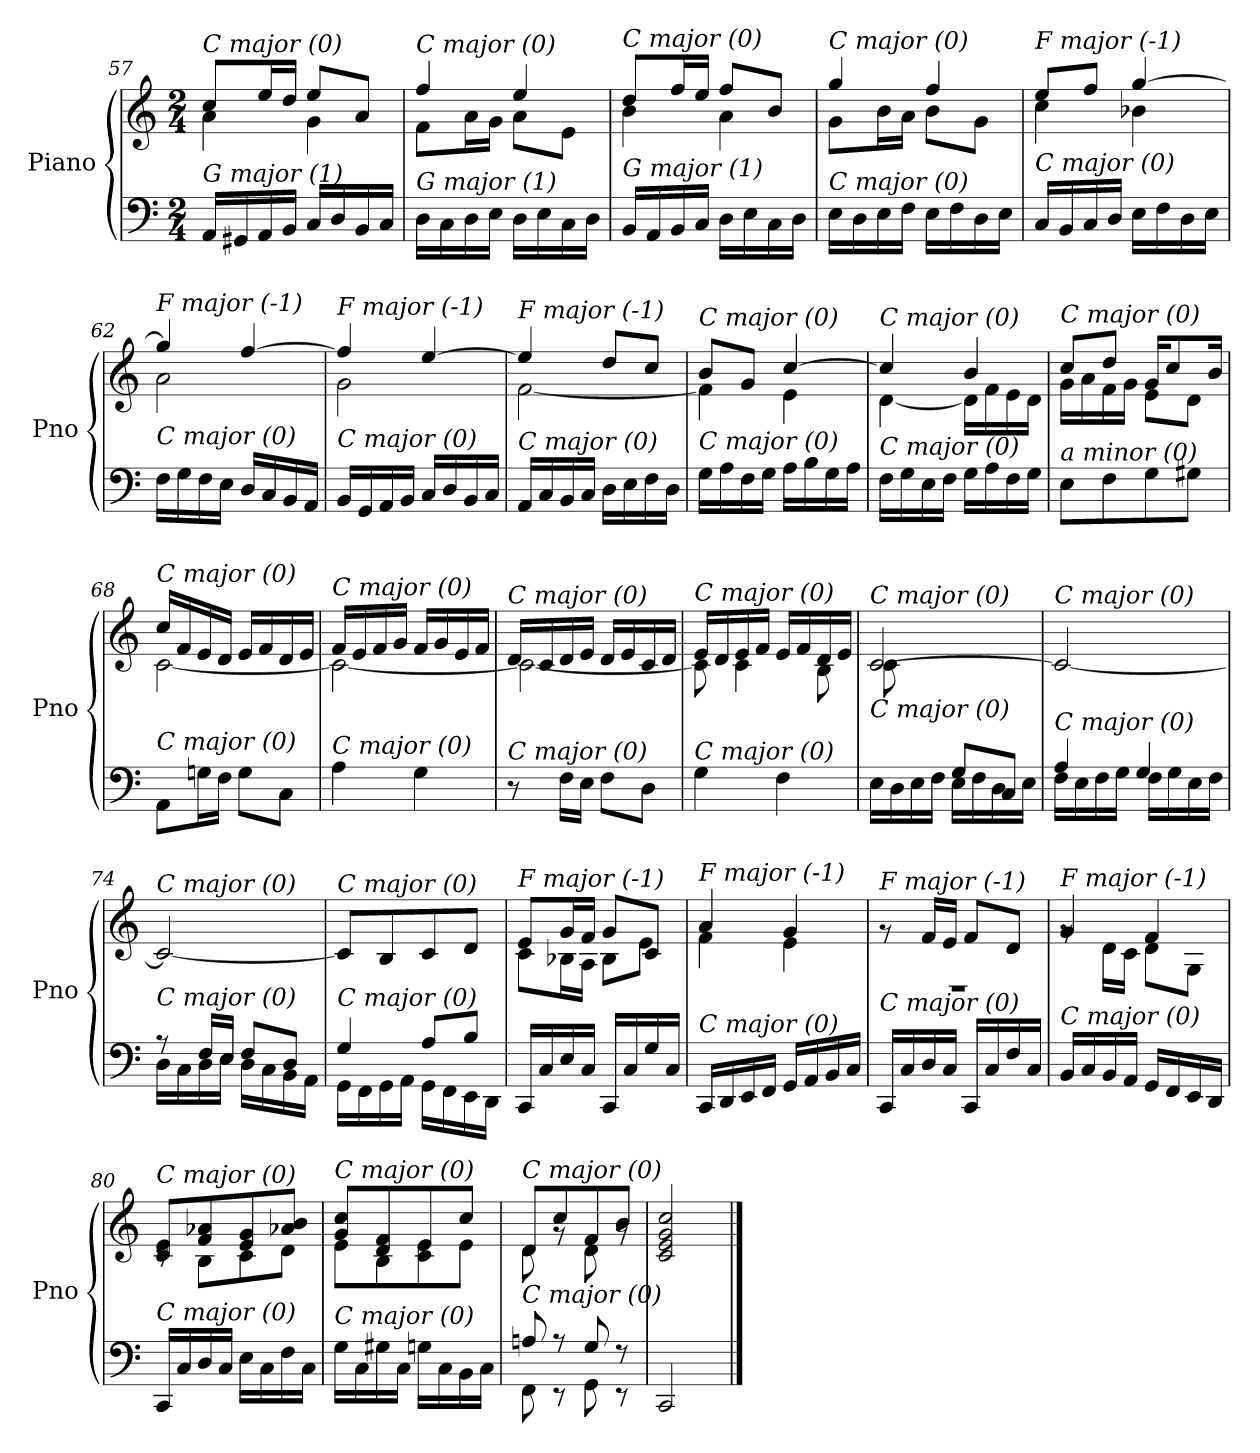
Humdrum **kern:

**kern	**kern
*part1	*part1
*staff2	*staff1
*I"Piano	*
*I'Pno	*
!!LO:LB:g=z
*clefF4	*clefG2
*k[]	*k[]
*M2/4	*M2/4
=57	=57
*	*^
!	!LO:TX:i:t=C major (0)	!
!LO:TX:i:t=G major (1)	!	!
16AA/LL	8cc/L	4a\
16GG#X/	.	.
16AA/	16ee/L	.
16BB/JJ	16dd/JJ	.
16C/LL	8ee/L	4g\
16D/	.	.
16BB/	8a/J	.
16C/JJ	.	.
=58	=58	=58
!	!LO:TX:i:t=C major (0)	!
!LO:TX:i:t=G major (1)	!	!
16D\LL	4ff/	8f\L
16C\	.	.
16D\	.	16a\L
16E\JJ	.	16g\JJ
16D\LL	4ee/	8a\L
16E\	.	.
16C\	.	8e\J
16D\JJ	.	.
=59	=59	=59
!	!LO:TX:i:t=C major (0)	!
!LO:TX:i:t=G major (1)	!	!
16BB/LL	8dd/L	4b\
16AA/	.	.
16BB/	16ff/L	.
16C/JJ	16ee/JJ	.
16D\LL	8ff/L	4a\
16E\	.	.
16C\	8b/J	.
16D\JJ	.	.
=60	=60	=60
!	!LO:TX:i:t=C major (0)	!
!LO:TX:i:t=C major (0)	!	!
16E\LL	4gg/	8g\L
16D\	.	.
16E\	.	16b\L
16F\JJ	.	16a\JJ
16E\LL	4ff/	8b\L
16F\	.	.
16D\	.	8g\J
16E\JJ	.	.
=61	=61	=61
!	!LO:TX:i:t=F major (-1)	!
!LO:TX:i:t=C major (0)	!	!
16C/LL	8ee/L	4cc\
16BB/	.	.
16C/	8ff/J	.
16D/JJ	.	.
16E\LL	[4gg/	4b-X\
16F\	.	.
16D\	.	.
16E\JJ	.	.
=62	=62	=62
!	!LO:TX:i:t=F major (-1)	!
!LO:TX:i:t=C major (0)	!	!
16F\LL	4gg/]	2a\
16G\	.	.
16F\	.	.
16E\JJ	.	.
16D/LL	[4ff/	.
16C/	.	.
16BB/	.	.
16AA/JJ	.	.
!!LO:PB:g=z	!!
=63	=63	=63
!	!LO:TX:i:t=F major (-1)	!
!LO:TX:i:t=C major (0)	!	!
16BB/LL	4ff/]	2g\
16GG/	.	.
16AA/	.	.
16BB/JJ	.	.
16C/LL	[4ee/	.
16D/	.	.
16BB/	.	.
16C/JJ	.	.
=64	=64	=64
!	!LO:TX:i:t=F major (-1)	!
!LO:TX:i:t=C major (0)	!	!
16AA/LL	4ee/]	[2f\
16C/	.	.
16BB/	.	.
16C/JJ	.	.
16D\LL	8dd/L	.
16E\	.	.
16F\	8cc/J	.
16D\JJ	.	.
=65	=65	=65
!	!LO:TX:i:t=C major (0)	!
!LO:TX:i:t=C major (0)	!	!
16G\LL	8b/L	4f\]
16A\	.	.
16F\	8g/J	.
16G\JJ	.	.
16A\LL	[4cc/	4e\
16B\	.	.
16G\	.	.
16A\JJ	.	.
=66	=66	=66
!	!LO:TX:i:t=C major (0)	!
!LO:TX:i:t=C major (0)	!	!
16F\LL	4cc/]	[4d\
16G\	.	.
16E\	.	.
16F\JJ	.	.
16G\LL	4b/	16d\LL]
16A\	.	16f\
16F\	.	16e\
16G\JJ	.	16d\JJ
=67	=67	=67
!	!LO:TX:i:t=C major (0)	!
!LO:TX:i:t=a minor (0)	!	!
8E\L	8cc/L	16g\LL
.	.	16a\
8F\	8dd/J	16f\
.	.	16g\JJ
8G\	16g/KL	8e\L
.	8cc/	.
8G#X\J	.	8d\J
.	16b/Jk	.
=68	=68	=68
!	!LO:TX:i:t=C major (0)	!
!LO:TX:i:t=C major (0)	!	!
8AA\L	16cc/LL	[2c\
.	16f/	.
16Gn\L	16e/	.
16F\JJ	16d/JJ	.
8G\L	16e/LL	.
.	16f/	.
8C\J	16d/	.
.	16e/JJ	.
!!LO:LB:g=z	!!
=69	=69	=69
!	!LO:TX:i:t=C major (0)	!
!LO:TX:i:t=C major (0)	!	!
4A\	16f/LL	2c\_
.	16e/	.
.	16f/	.
.	16g/JJ	.
4G\	16f/LL	.
.	16g/	.
.	16e/	.
.	16f/JJ	.
=70	=70	=70
!	!LO:TX:i:t=C major (0)	!
!LO:TX:i:t=C major (0)	!	!
8r	16d/LL	2c\_
.	16c/	.
16F\LL	16d/	.
16E\JJ	16e/JJ	.
8F\L	16d/LL	.
.	16e/	.
8D\J	16c/	.
.	16d/JJ	.
=71	=71	=71
!	!LO:TX:i:t=C major (0)	!
!LO:TX:i:t=C major (0)	!	!
4G\	16e/LL	8c\]
.	16d/	.
.	16e/	4c\
.	16f/JJ	.
4F\	16e/LL	.
.	16f/	.
.	16d/	8B\
.	16e/JJ	.
=72	=72	=72
*^	*	*
!	!	!LO:TX:i:t=C major (0)	!
!LO:TX:i:t=C major (0)	!	!	!
8ryy	16E\LL	[2c/	8c\L
.	16D\	.	.
16G/L	16E\	.	4.ryy
16F/JJ	16F\JJ	.	.
8G/L	16E\LL	.	.
.	16F\	.	.
8C/J	16D\	.	.
.	16E\JJ	.	.
*	*	*v	*v
=73	=73	=73
!	!	!LO:TX:i:t=C major (0)
!LO:TX:i:t=C major (0)	!	!
4A/	16F\LL	2c/_
.	16E\	.
.	16F\	.
.	16G\JJ	.
4G/	16F\LL	.
.	16G\	.
.	16E\	.
.	16F\JJ	.
=74	=74	=74
!	!	!LO:TX:i:t=C major (0)
!LO:TX:i:t=C major (0)	!	!
8r	16D\LL	2c/_
.	16C\	.
16F/LL	16D\	.
16E/JJ	16E\JJ	.
8F/L	16D\LL	.
.	16C\	.
8D/J	16BB\	.
.	16AA\JJ	.
!!LO:LB:g=z
=75	=75	=75
!	!	!LO:TX:i:t=C major (0)
!LO:TX:i:t=C major (0)	!	!
4G/	16GG\LL	8c/L]
.	16FF\	.
.	16GG\	8B/
.	16AA\JJ	.
8A/L	16GG\LL	8c/
.	16FF\	.
8B/J	16EE\	8d/J
.	16DD\JJ	.
=76	=76	=76
*	*	*^
!	!	!LO:TX:i:t=F major (-1)	!
!LO:TX:i:t=C major (0)	!	!	!
*v	*v	*	*
16CC/LL	8e/L	8c\L
16C/	.	.
16E/	16g/L	16B-X\L
16C/JJ	16f/JJ	16A\JJ
16CC/LL	8g/L	8B-\L
16C/	.	.
16G/	8c/J	8e\J
16C/JJ	.	.
=77	=77	=77
!	!LO:TX:i:t=F major (-1)	!
!LO:TX:i:t=C major (0)	!	!
16CC/LL	4a/	4f\
16DD/	.	.
16EE/	.	.
16FF/JJ	.	.
16GG/LL	4g/	4e\
16AA/	.	.
16BB/	.	.
16C/JJ	.	.
=78	=78	=78
!	!LO:TX:i:t=F major (-1)	!
!LO:TX:i:t=C major (0)	!	!
16CC/LL	2rD	8rg
16C/	.	.
16D/	.	16f/LL
16C/JJ	.	16e/JJ
16CC/LL	.	8f/L
16C/	.	.
16F/	.	8d/J
16C/JJ	.	.
=79	=79	=79
!	!LO:TX:i:t=F major (-1)	!
!LO:TX:i:t=C major (0)	!	!
16BB/LL	4g/	8rg
16C/	.	.
16BB/	.	16d\LL
16AA/JJ	.	16c\JJ
16GG/LL	4f/	8d\L
16FF/	.	.
16EE/	.	8G\J
16DD/JJ	.	.
!!LO:LB:g=z	!!
=80	=80	=80
!	!LO:TX:i:t=C major (0)	!
!LO:TX:i:t=C major (0)	!	!
16CC/LL	8c/ 8e/L	8rc
16C/	.	.
16D/	8f/ 8a-X/	8B\L
16C/JJ	.	.
16E\LL	8e/ 8g/	8c\
16C\	.	.
16F\	8a-X/ 8b/J	8d\J
16C\JJ	.	.
=81	=81	=81
!	!LO:TX:i:t=C major (0)	!
!LO:TX:i:t=C major (0)	!	!
16G\LL	8g/ 8cc/L	8e\L
16C\	.	.
16G#Xi\	8d/ 8f/	8B\
16C\JJ	.	.
16G\LL	8e/	8c\ 8e\
16C\	.	.
16BB\	8cc/J	8e\J
16C\JJ	.	.
=82	=82	=82
*^	*	*
!	!	!LO:TX:i:t=C major (0)	!
!LO:TX:i:t=C major (0)	!	!	!
8An/	8FF\	8d/L	8d\
8r	8r	8cc/	8rg
8G/	8GG\	8f/	8d\
8r	8r	8b/J	8rg
=83	=83	=83	=83
!	!	!LO:TX:i:t=C major (0)	!
!LO:TX:i:t=C major (0)	!	!	!
*v	*v	*	*
*	*v	*v
2CC/	2c/ 2e/ 2g/ 2cc/
==	==
*-	*-
